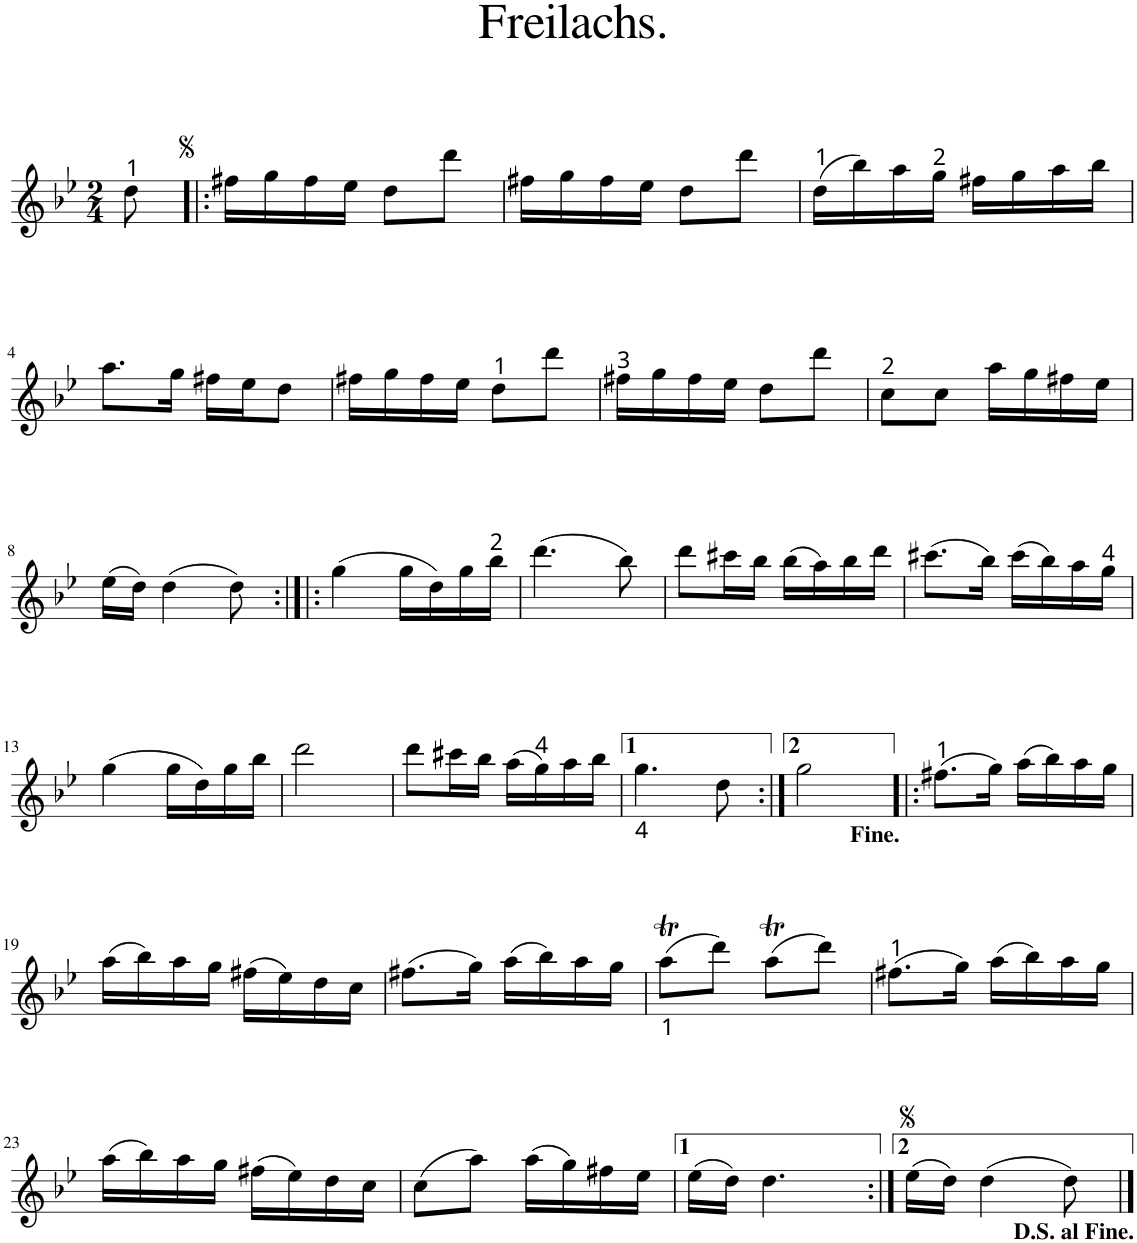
**kern
*part1
*staff1
*I"Piano
*I'Pno.
*clefG2
*k[b-e-]
*g:
*M2/4
=
8dd\
=1!|:
16ff#X\LL
16gg\
16ff#\
16ee-\JJ
8dd\L
8ddd\J
=2
16ff#X\LL
16gg\
16ff#\
16ee-\JJ
8dd\L
8ddd\J
=3
(16dd\LL
16bb-\)
16aa\
16gg\JJ
16ff#X\LL
16gg\
16aa\
16bb-\JJ
!!LO:LB:g=z
=4
8.aa\L
16gg\Jk
16ff#X\LL
16ee-\J
8dd\J
=5
16ff#X\LL
16gg\
16ff#\
16ee-\JJ
8dd\L
8ddd\J
=6
16ff#X\LL
16gg\
16ff#\
16ee-\JJ
8dd\L
8ddd\J
=7
8cc\L
8cc\J
16aa\LL
16gg\
16ff#X\
16ee-\JJ
!!LO:LB:g=z
=8
(16ee-\LL
16dd\JJ)
(4dd\
8dd\)
=9:|!|:
(4gg\
16gg\LL
16dd\)
16gg\
16bb-\JJ
=10
(4.ddd\
8bb-\)
=11
8ddd\L
16ccc#X\L
16bb-\JJ
(16bb-\LL
16aa\)
16bb-\
16ddd\JJ
=12
(8.ccc#X\L
16bb-\Jk)
(16ccc#\LL
16bb-\)
16aa\
16gg\JJ
!!LO:LB:g=z
=13
(4gg\
16gg\LL
16dd\)
16gg\
16bb-\JJ
=14
2ddd\
=15
8ddd\L
16ccc#X\L
16bb-\JJ
(16aa\LL
16gg\)
16aa\
16bb-\JJ
=16
4.gg<\
8dd\
=17:|!
2gg\
=18!|:
(8.ff#X\L
16gg\Jk)
(16aa\LL
16bb-\)
16aa\
16gg\JJ
!!LO:LB:g=z
=19
(16aa\LL
16bb-\)
16aa\
16gg\JJ
(16ff#X\LL
16ee-\)
16dd\
16cc\JJ
=20
(8.ff#X\L
16gg\Jk)
(16aa\LL
16bb-\)
16aa\
16gg\JJ
=21
(8aat<\L
8ddd\J)
(8aat\L
8ddd\J)
=22
(8.ff#X\L
16gg\Jk)
(16aa\LL
16bb-\)
16aa\
16gg\JJ
!!LO:LB:g=z
=23
(16aa\LL
16bb-\)
16aa\
16gg\JJ
(16ff#X\LL
16ee-\)
16dd\
16cc\JJ
=24
(8cc\L
8aa\J)
(16aa\LL
16gg\)
16ff#X\
16ee-\JJ
=25
(16ee-\LL
16dd\JJ)
4.dd\
=26:|!
(16ee-\LL
16dd\JJ)
(4dd\
8dd\)
==
*-
